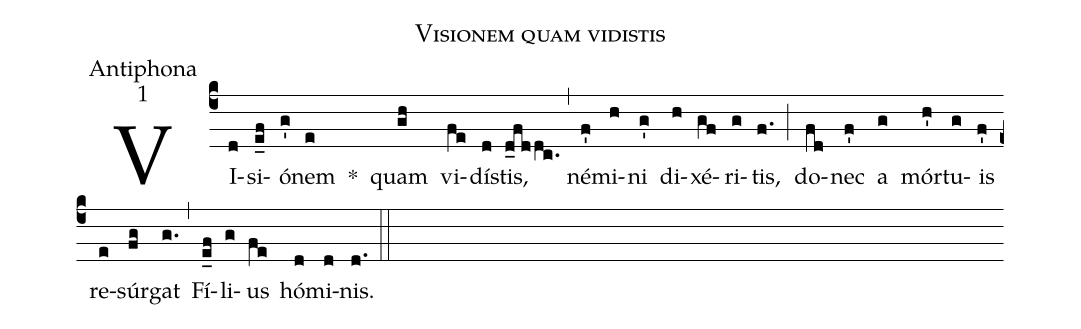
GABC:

name:Visionem quam vidistis;
office-part:Antiphona;
mode:1;
%%
(c4) VI(d)si(e_f)ó(g')nem(e) *() quam(gh) vi(fe)dí(d)stis,(d_fddc.) (,) né(f')mi(h)ni(g') di(h)xé(gf)ri(g)tis,(f.) (;) do(fd)nec(f') a(g) mór(h')tu(g)is(f') re(e)súr(fg)gat(g.) (,) Fí(e_f)li(g)us(fe) hó(d)mi(d)nis.(d.) (::)
